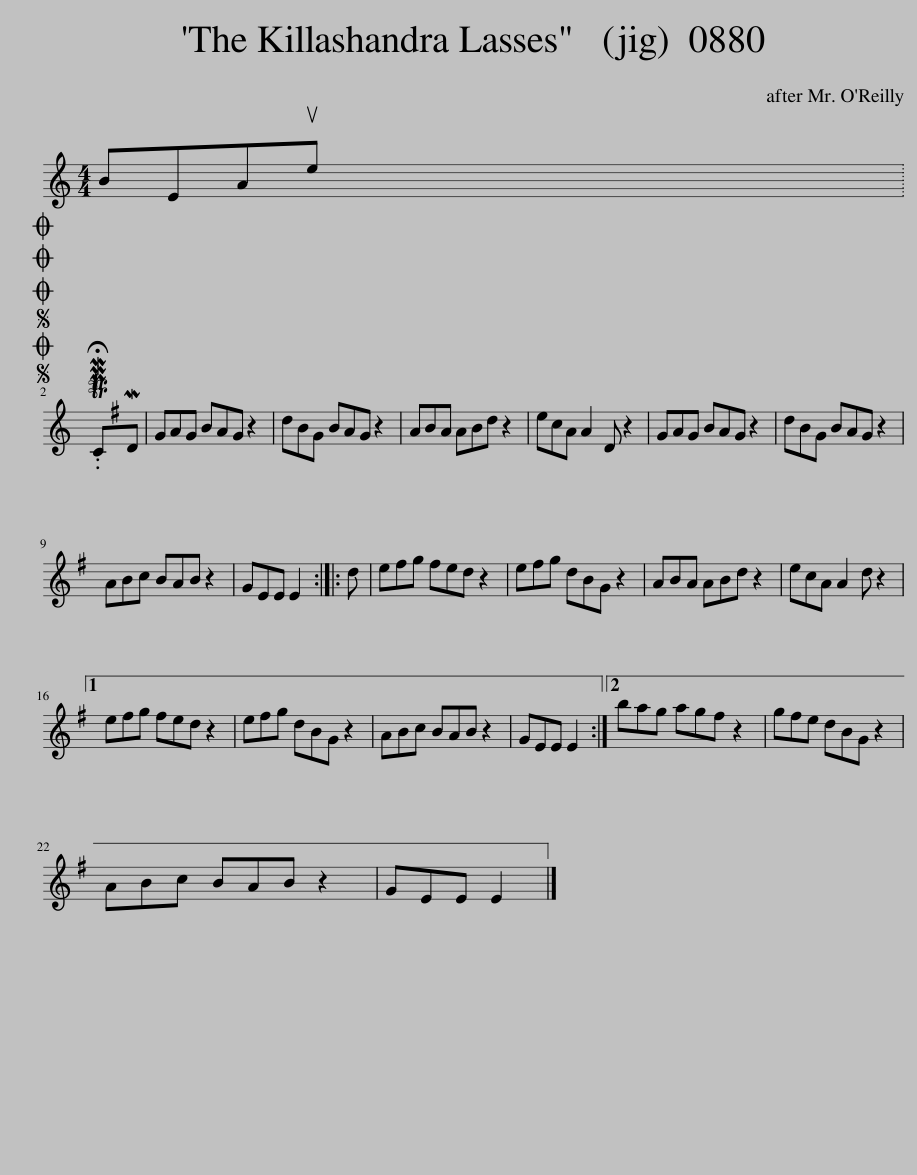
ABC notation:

X:1
L:1/8
M:4/4
I:linebreak $
K:C
V:1 treble
V:1
 BEAue x2002 |$SOSOOO .!fermata!PMTCMD | GAG BAG z2 | dBG BAG z2 | ABA ABd z2 | %5
 ecA A2 D z2 | GAG BAG z2 | dBG BAG z2 |$ ABc BAB z2 | GEE E2 :: %10
 d | e^fg fed z2 | e^fg dBG z2 | ABA ABd z2 | ecA A2 d z2 |1$ %15
 e^fg fed z2 | e^fg dBG z2 | ABc BAB z2 | GEE E2 :|2 bag ag^f z2 | %20
 g^fe dBG z2 |$ ABc BAB z2 | GEE E2 |] %23
